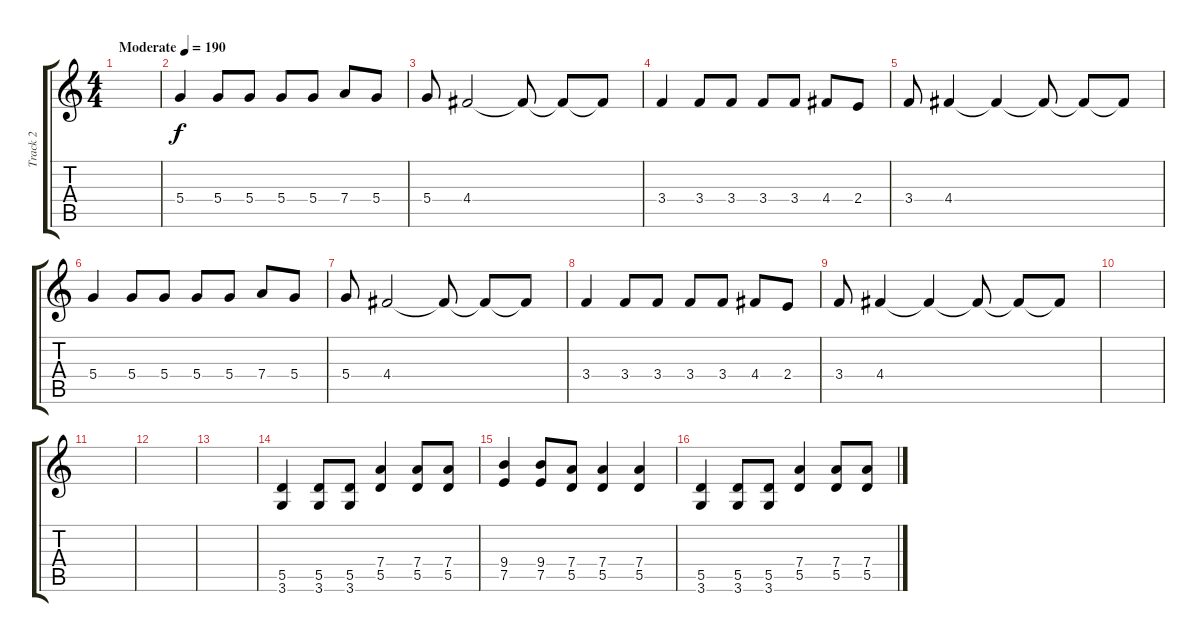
\track ("Track 2" "Track 2") {instrument distortionguitar}
\staff {score tabs}
\tuning (E4 B3 G3 D3 A2 E2) {hide}
\ts (4 4)
\tempo (190 "Moderate")
\clef g2
\ks c
|
5.4.4 5.4.8 5.4.8 5.4.8 5.4.8 7.4.8 5.4.8 |
5.4.8 4.4.2 4.4{t}.8 4.4{t}.8 4.4{t}.8 |
3.4.4 3.4.8 3.4.8 3.4.8 3.4.8 4.4.8 2.4.8 |
3.4.8 4.4.4 4.4{t}.4 4.4{t}.8 4.4{t}.8 4.4{t}.8 |
5.4.4 5.4.8 5.4.8 5.4.8 5.4.8 7.4.8 5.4.8 |
5.4.8 4.4.2 4.4{t}.8 4.4{t}.8 4.4{t}.8 |
3.4.4 3.4.8 3.4.8 3.4.8 3.4.8 4.4.8 2.4.8 |
3.4.8 4.4.4 4.4{t}.4 4.4{t}.8 4.4{t}.8 4.4{t}.8 |
|
|
|
|
(5.5 3.6).4 (5.5 3.6).8 (5.5 3.6).8 (7.4 5.5).4 (7.4 5.5).8 (7.4 5.5).8 |
(9.4 7.5).4 (9.4 7.5).8 (7.4 5.5).8 (7.4 5.5).4 (7.4 5.5).4 |
(5.5 3.6).4 (5.5 3.6).8 (5.5 3.6).8 (7.4 5.5).4 (7.4 5.5).8 (7.4 5.5).8
